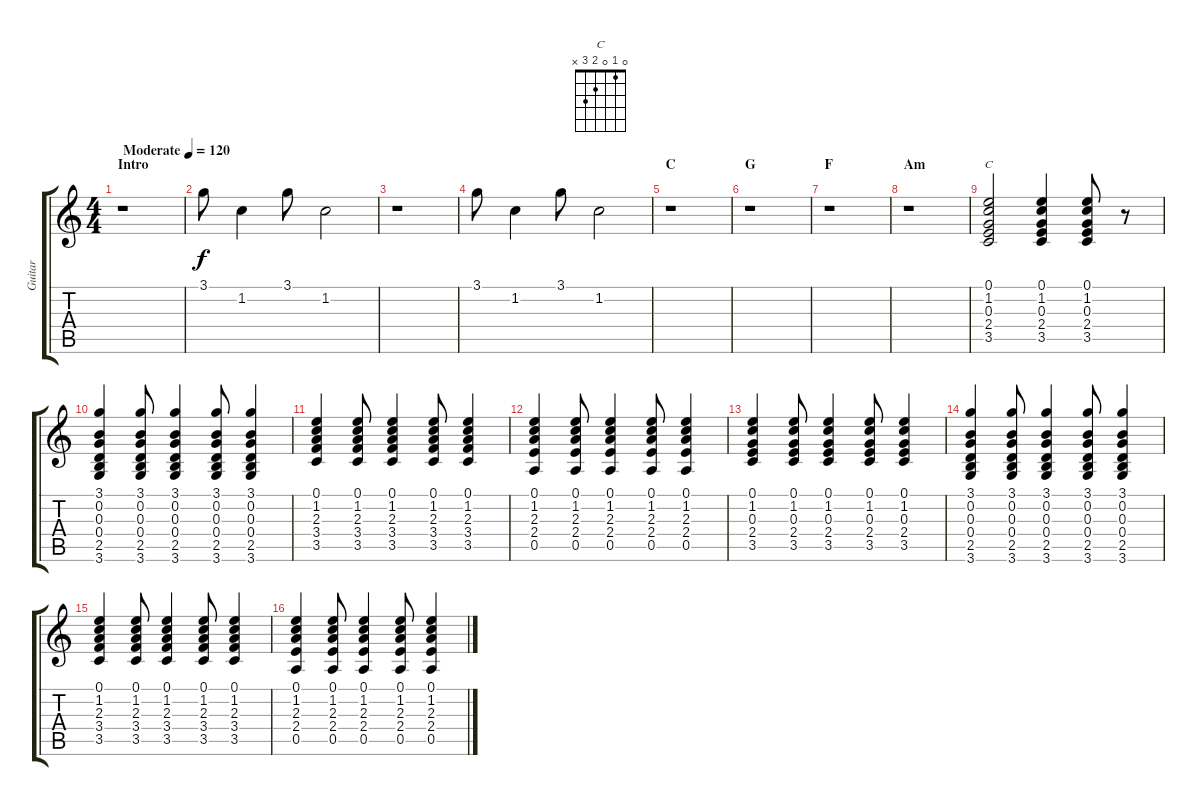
\track ("Guitar" "Guitar") {instrument acousticguitarsteel}
\staff {score tabs}
\tuning (E4 B3 G3 D3 A2 E2) {hide}
\chord ("C" 0 1 0 2 3 x)
\ts (4 4)
\section ("" "Intro")
\tempo (120 "Moderate")
\clef g2
\ks c
r.1{dy f instrument acousticguitarsteel} |
3.1.8 1.2.4 3.1.8 1.2.2 |
r.1 |
3.1.8 1.2.4 3.1.8 1.2.2 |
\section ("" "C")
r.1 |
\section ("" "G")
r.1 |
\section ("" "F")
r.1 |
\section ("" "Am")
r.1 |
(0.1 1.2 0.3 2.4 3.5).2{ch "C"} (0.1 1.2 0.3 2.4 3.5).4 (0.1 1.2 0.3 2.4 3.5).8 r.8 |
(3.1 0.2 0.3 0.4 2.5 3.6).4 (3.1 0.2 0.3 0.4 2.5 3.6).8 (3.1 0.2 0.3 0.4 2.5 3.6).4 (3.1 0.2 0.3 0.4 2.5 3.6).8 (3.1 0.2 0.3 0.4 2.5 3.6).4 |
(0.1 1.2 2.3 3.4 3.5).4 (0.1 1.2 2.3 3.4 3.5).8 (0.1 1.2 2.3 3.4 3.5).4 (0.1 1.2 2.3 3.4 3.5).8 (0.1 1.2 2.3 3.4 3.5).4 |
(0.1 1.2 2.3 2.4 0.5).4 (0.1 1.2 2.3 2.4 0.5).8 (0.1 1.2 2.3 2.4 0.5).4 (0.1 1.2 2.3 2.4 0.5).8 (0.1 1.2 2.3 2.4 0.5).4 |
(0.1 1.2 0.3 2.4 3.5).4 (0.1 1.2 0.3 2.4 3.5).8 (0.1 1.2 0.3 2.4 3.5).4 (0.1 1.2 0.3 2.4 3.5).8 (0.1 1.2 0.3 2.4 3.5).4 |
(3.1 0.2 0.3 0.4 2.5 3.6).4 (3.1 0.2 0.3 0.4 2.5 3.6).8 (3.1 0.2 0.3 0.4 2.5 3.6).4 (3.1 0.2 0.3 0.4 2.5 3.6).8 (3.1 0.2 0.3 0.4 2.5 3.6).4 |
(0.1 1.2 2.3 3.4 3.5).4 (0.1 1.2 2.3 3.4 3.5).8 (0.1 1.2 2.3 3.4 3.5).4 (0.1 1.2 2.3 3.4 3.5).8 (0.1 1.2 2.3 3.4 3.5).4 |
(0.1 1.2 2.3 2.4 0.5).4 (0.1 1.2 2.3 2.4 0.5).8 (0.1 1.2 2.3 2.4 0.5).4 (0.1 1.2 2.3 2.4 0.5).8 (0.1 1.2 2.3 2.4 0.5).4
